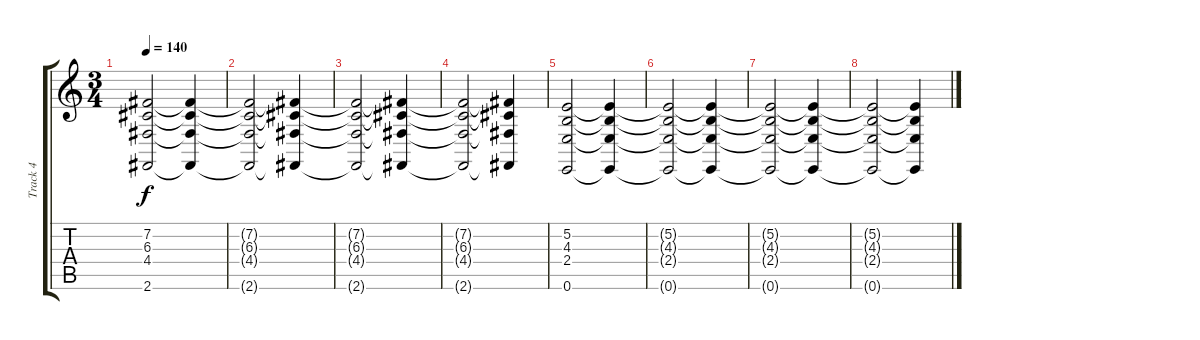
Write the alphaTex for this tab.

\track ("Track 4" "Track 4") {instrument choiraahs}
\staff {score tabs}
\tuning (E4 B3 G3 D3 A2 E2) {hide}
\ts (3 4)
\tempo 140
\clef g2
\ks c
(7.2 6.3 4.4 2.6).2{dy f volume 3} (7.2{t} 6.3{t} 4.4{t} 2.6{t}).4 |
(7.2{t} 6.3{t} 4.4{t} 2.6{t}).2 (7.2{t} 6.3{t} 4.4{t} 2.6{t}).4 |
(7.2{t} 6.3{t} 4.4{t} 2.6{t}).2{volume 2} (7.2{t} 6.3{t} 4.4{t} 2.6{t}).4 |
(7.2{t} 6.3{t} 4.4{t} 2.6{t}).2 (7.2{t} 6.3{t} 4.4{t} 2.6{t}).4 |
(5.2 4.3 2.4 0.6).2{volume 1} (5.2{t} 4.3{t} 2.4{t} 0.6{t}).4 |
(5.2{t} 4.3{t} 2.4{t} 0.6{t}).2 (5.2{t} 4.3{t} 2.4{t} 0.6{t}).4 |
(5.2{t} 4.3{t} 2.4{t} 0.6{t}).2{volume 0} (5.2{t} 4.3{t} 2.4{t} 0.6{t}).4 |
(5.2{t} 4.3{t} 2.4{t} 0.6{t}).2 (5.2{t} 4.3{t} 2.4{t} 0.6{t}).4
